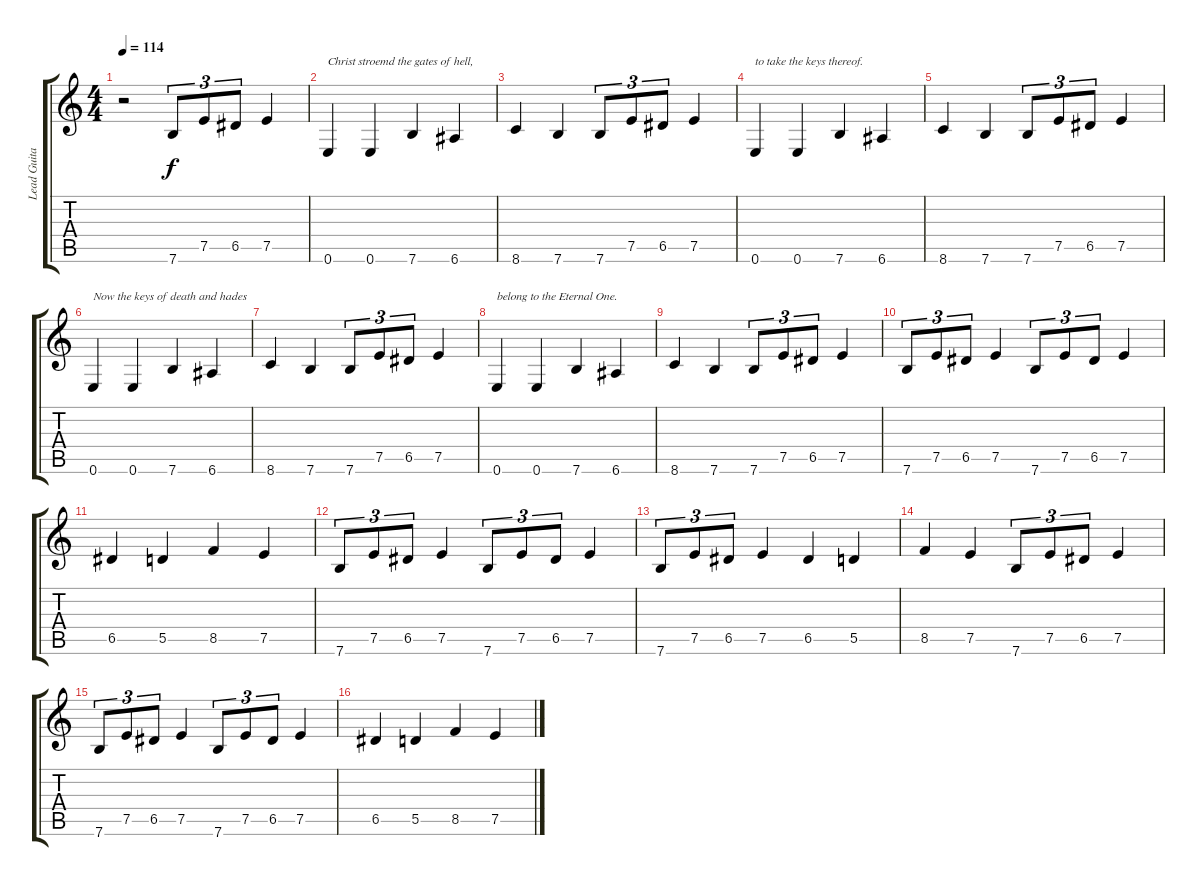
\track ("Lead Guitar" "Lead Guita") {instrument distortionguitar}
\staff {score tabs}
\tuning (E4 B3 G3 D3 A2 E2) {hide}
\ts (4 4)
\tempo 114
\clef g2
\ks c
r.2{dy f} 7.6.8{tu (3 2)} 7.5.8{tu (3 2)} 6.5.8{tu (3 2)} 7.5.4 |
0.6.4{txt "Christ stroemd the gates of hell,"} 0.6.4 7.6.4 6.6.4 |
8.6.4 7.6.4 7.6.8{tu (3 2)} 7.5.8{tu (3 2)} 6.5.8{tu (3 2)} 7.5.4 |
0.6.4{txt "to take the keys thereof."} 0.6.4 7.6.4 6.6.4 |
8.6.4 7.6.4 7.6.8{tu (3 2)} 7.5.8{tu (3 2)} 6.5.8{tu (3 2)} 7.5.4 |
0.6.4{txt "Now the keys of death and hades"} 0.6.4 7.6.4 6.6.4 |
8.6.4 7.6.4 7.6.8{tu (3 2)} 7.5.8{tu (3 2)} 6.5.8{tu (3 2)} 7.5.4 |
0.6.4{txt "belong to the Eternal One."} 0.6.4 7.6.4 6.6.4 |
8.6.4 7.6.4 7.6.8{tu (3 2)} 7.5.8{tu (3 2)} 6.5.8{tu (3 2)} 7.5.4 |
7.6.8{tu (3 2)} 7.5.8{tu (3 2)} 6.5.8{tu (3 2)} 7.5.4 7.6.8{tu (3 2)} 7.5.8{tu (3 2)} 6.5.8{tu (3 2)} 7.5.4 |
6.5.4 5.5.4 8.5.4 7.5.4 |
7.6.8{tu (3 2)} 7.5.8{tu (3 2)} 6.5.8{tu (3 2)} 7.5.4 7.6.8{tu (3 2)} 7.5.8{tu (3 2)} 6.5.8{tu (3 2)} 7.5.4 |
7.6.8{tu (3 2)} 7.5.8{tu (3 2)} 6.5.8{tu (3 2)} 7.5.4 6.5.4 5.5.4 |
8.5.4 7.5.4 7.6.8{tu (3 2)} 7.5.8{tu (3 2)} 6.5.8{tu (3 2)} 7.5.4 |
7.6.8{tu (3 2)} 7.5.8{tu (3 2)} 6.5.8{tu (3 2)} 7.5.4 7.6.8{tu (3 2)} 7.5.8{tu (3 2)} 6.5.8{tu (3 2)} 7.5.4 |
6.5.4 5.5.4 8.5.4 7.5.4
